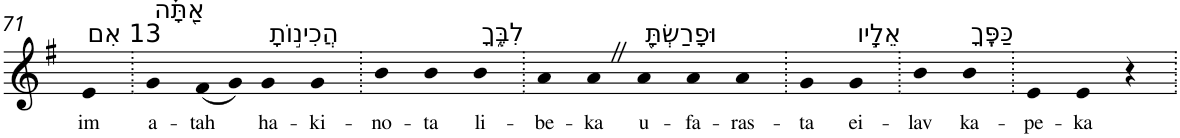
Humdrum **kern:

**kern	**text
*part1	*part1
*staff1	*staff1
*I"Piano	*
*I'Pno	*
!!LO:PB:g=z
*clefG2	*
*k[f#]	*
*G:	*
=71	=71
!LO:TX:a:t=13 אִם	!
!	!LO:LY:b
4e	im
=72.	=72.
!LO:TX:a:t=אַ֭תָּ֗ה	!
!	!LO:LY:b
4g	a-
!	!LO:LY:b
(8f#	-tah
8g)	.
!LO:TX:a:t=הֲכִינ֣וֹתָ	!
!	!LO:LY:b
4g	ha-
!	!LO:LY:b
4g	-ki-
=73.	=73.
!	!LO:LY:b
4b	-no-
!	!LO:LY:b
4b	-ta
!LO:TX:a:t=לִבֶּ֑ךָ	!
!	!LO:LY:b
4b	li-
=74.	=74.
!	!LO:LY:b
4a	-be-
!	!LO:LY:b
4aZ	-ka
!LO:TX:a:t=וּפָרַשְׂתָּ֖	!
!	!LO:LY:b
4a	u-
!	!LO:LY:b
4a	-fa-
!	!LO:LY:b
4a	-ras-
=75.	=75.
!	!LO:LY:b
4g	-ta
!LO:TX:a:t=אֵלָ֣יו	!
!	!LO:LY:b
4g	ei-
=76.	=76.
!	!LO:LY:b
4b	-lav
!LO:TX:a:t=כַּפֶּֽךָ	!
!	!LO:LY:b
4b	ka-
=77.	=77.
!	!LO:LY:b
4e	-pe-
!	!LO:LY:b
4e	-ka
4r	.
=.	=.
*-	*-
